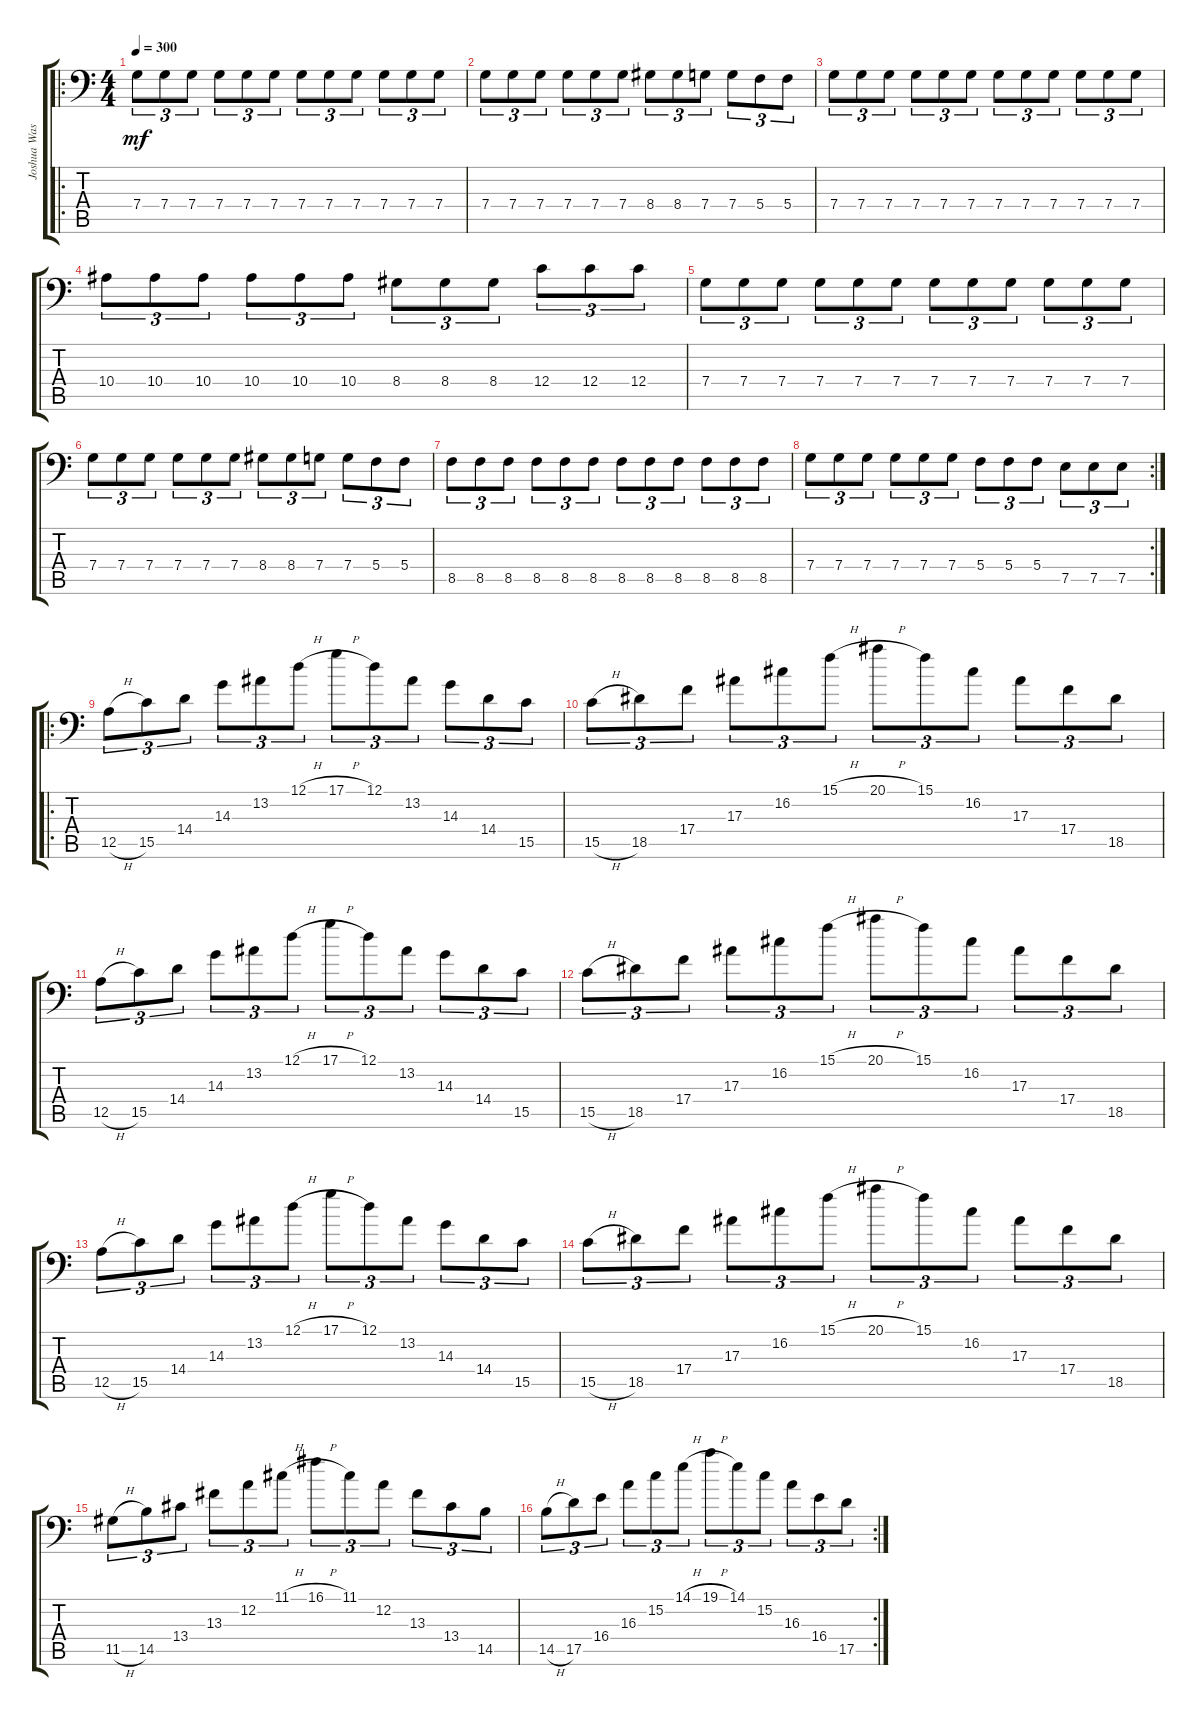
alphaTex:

\track ("Joshua Wasley" "Joshua Was") {instrument electricbassfinger}
\staff {score tabs}
\tuning (D3 A2 F2 C2 A1 D1) {hide}
\ro
\ts (4 4)
\tempo 300
\clef f4
\ks c
7.4.8{tu (3 2) dy mf} 7.4.8{tu (3 2)} 7.4.8{tu (3 2)} 7.4.8{tu (3 2)} 7.4.8{tu (3 2)} 7.4.8{tu (3 2)} 7.4.8{tu (3 2)} 7.4.8{tu (3 2)} 7.4.8{tu (3 2)} 7.4.8{tu (3 2)} 7.4.8{tu (3 2)} 7.4.8{tu (3 2)} |
7.4.8{tu (3 2)} 7.4.8{tu (3 2)} 7.4.8{tu (3 2)} 7.4.8{tu (3 2)} 7.4.8{tu (3 2)} 7.4.8{tu (3 2)} 8.4.8{tu (3 2)} 8.4.8{tu (3 2)} 7.4.8{tu (3 2)} 7.4.8{tu (3 2)} 5.4.8{tu (3 2)} 5.4.8{tu (3 2)} |
7.4.8{tu (3 2)} 7.4.8{tu (3 2)} 7.4.8{tu (3 2)} 7.4.8{tu (3 2)} 7.4.8{tu (3 2)} 7.4.8{tu (3 2)} 7.4.8{tu (3 2)} 7.4.8{tu (3 2)} 7.4.8{tu (3 2)} 7.4.8{tu (3 2)} 7.4.8{tu (3 2)} 7.4.8{tu (3 2)} |
10.4.8{tu (3 2)} 10.4.8{tu (3 2)} 10.4.8{tu (3 2)} 10.4.8{tu (3 2)} 10.4.8{tu (3 2)} 10.4.8{tu (3 2)} 8.4.8{tu (3 2)} 8.4.8{tu (3 2)} 8.4.8{tu (3 2)} 12.4.8{tu (3 2)} 12.4.8{tu (3 2)} 12.4.8{tu (3 2)} |
7.4.8{tu (3 2)} 7.4.8{tu (3 2)} 7.4.8{tu (3 2)} 7.4.8{tu (3 2)} 7.4.8{tu (3 2)} 7.4.8{tu (3 2)} 7.4.8{tu (3 2)} 7.4.8{tu (3 2)} 7.4.8{tu (3 2)} 7.4.8{tu (3 2)} 7.4.8{tu (3 2)} 7.4.8{tu (3 2)} |
7.4.8{tu (3 2)} 7.4.8{tu (3 2)} 7.4.8{tu (3 2)} 7.4.8{tu (3 2)} 7.4.8{tu (3 2)} 7.4.8{tu (3 2)} 8.4.8{tu (3 2)} 8.4.8{tu (3 2)} 7.4.8{tu (3 2)} 7.4.8{tu (3 2)} 5.4.8{tu (3 2)} 5.4.8{tu (3 2)} |
8.5.8{tu (3 2)} 8.5.8{tu (3 2)} 8.5.8{tu (3 2)} 8.5.8{tu (3 2)} 8.5.8{tu (3 2)} 8.5.8{tu (3 2)} 8.5.8{tu (3 2)} 8.5.8{tu (3 2)} 8.5.8{tu (3 2)} 8.5.8{tu (3 2)} 8.5.8{tu (3 2)} 8.5.8{tu (3 2)} |
\rc 2
7.4.8{tu (3 2)} 7.4.8{tu (3 2)} 7.4.8{tu (3 2)} 7.4.8{tu (3 2)} 7.4.8{tu (3 2)} 7.4.8{tu (3 2)} 5.4.8{tu (3 2)} 5.4.8{tu (3 2)} 5.4.8{tu (3 2)} 7.5.8{tu (3 2)} 7.5.8{tu (3 2)} 7.5.8{tu (3 2)} |
\ro
12.5{h}.8{tu (3 2)} 15.5.8{tu (3 2)} 14.4.8{tu (3 2)} 14.3.8{tu (3 2)} 13.2.8{tu (3 2)} 12.1{h}.8{tu (3 2)} 17.1{h}.8{tu (3 2)} 12.1.8{tu (3 2)} 13.2.8{tu (3 2)} 14.3.8{tu (3 2)} 14.4.8{tu (3 2)} 15.5.8{tu (3 2)} |
15.5{h}.8{tu (3 2)} 18.5.8{tu (3 2)} 17.4.8{tu (3 2)} 17.3.8{tu (3 2)} 16.2.8{tu (3 2)} 15.1{h}.8{tu (3 2)} 20.1{h}.8{tu (3 2)} 15.1.8{tu (3 2)} 16.2.8{tu (3 2)} 17.3.8{tu (3 2)} 17.4.8{tu (3 2)} 18.5.8{tu (3 2)} |
12.5{h}.8{tu (3 2)} 15.5.8{tu (3 2)} 14.4.8{tu (3 2)} 14.3.8{tu (3 2)} 13.2.8{tu (3 2)} 12.1{h}.8{tu (3 2)} 17.1{h}.8{tu (3 2)} 12.1.8{tu (3 2)} 13.2.8{tu (3 2)} 14.3.8{tu (3 2)} 14.4.8{tu (3 2)} 15.5.8{tu (3 2)} |
15.5{h}.8{tu (3 2)} 18.5.8{tu (3 2)} 17.4.8{tu (3 2)} 17.3.8{tu (3 2)} 16.2.8{tu (3 2)} 15.1{h}.8{tu (3 2)} 20.1{h}.8{tu (3 2)} 15.1.8{tu (3 2)} 16.2.8{tu (3 2)} 17.3.8{tu (3 2)} 17.4.8{tu (3 2)} 18.5.8{tu (3 2)} |
12.5{h}.8{tu (3 2)} 15.5.8{tu (3 2)} 14.4.8{tu (3 2)} 14.3.8{tu (3 2)} 13.2.8{tu (3 2)} 12.1{h}.8{tu (3 2)} 17.1{h}.8{tu (3 2)} 12.1.8{tu (3 2)} 13.2.8{tu (3 2)} 14.3.8{tu (3 2)} 14.4.8{tu (3 2)} 15.5.8{tu (3 2)} |
15.5{h}.8{tu (3 2)} 18.5.8{tu (3 2)} 17.4.8{tu (3 2)} 17.3.8{tu (3 2)} 16.2.8{tu (3 2)} 15.1{h}.8{tu (3 2)} 20.1{h}.8{tu (3 2)} 15.1.8{tu (3 2)} 16.2.8{tu (3 2)} 17.3.8{tu (3 2)} 17.4.8{tu (3 2)} 18.5.8{tu (3 2)} |
11.5{h}.8{tu (3 2)} 14.5.8{tu (3 2)} 13.4.8{tu (3 2)} 13.3.8{tu (3 2)} 12.2.8{tu (3 2)} 11.1{h}.8{tu (3 2)} 16.1{h}.8{tu (3 2)} 11.1.8{tu (3 2)} 12.2.8{tu (3 2)} 13.3.8{tu (3 2)} 13.4.8{tu (3 2)} 14.5.8{tu (3 2)} |
\rc 2
14.5{h}.8{tu (3 2)} 17.5.8{tu (3 2)} 16.4.8{tu (3 2)} 16.3.8{tu (3 2)} 15.2.8{tu (3 2)} 14.1{h}.8{tu (3 2)} 19.1{h}.8{tu (3 2)} 14.1.8{tu (3 2)} 15.2.8{tu (3 2)} 16.3.8{tu (3 2)} 16.4.8{tu (3 2)} 17.5.8{tu (3 2)}
